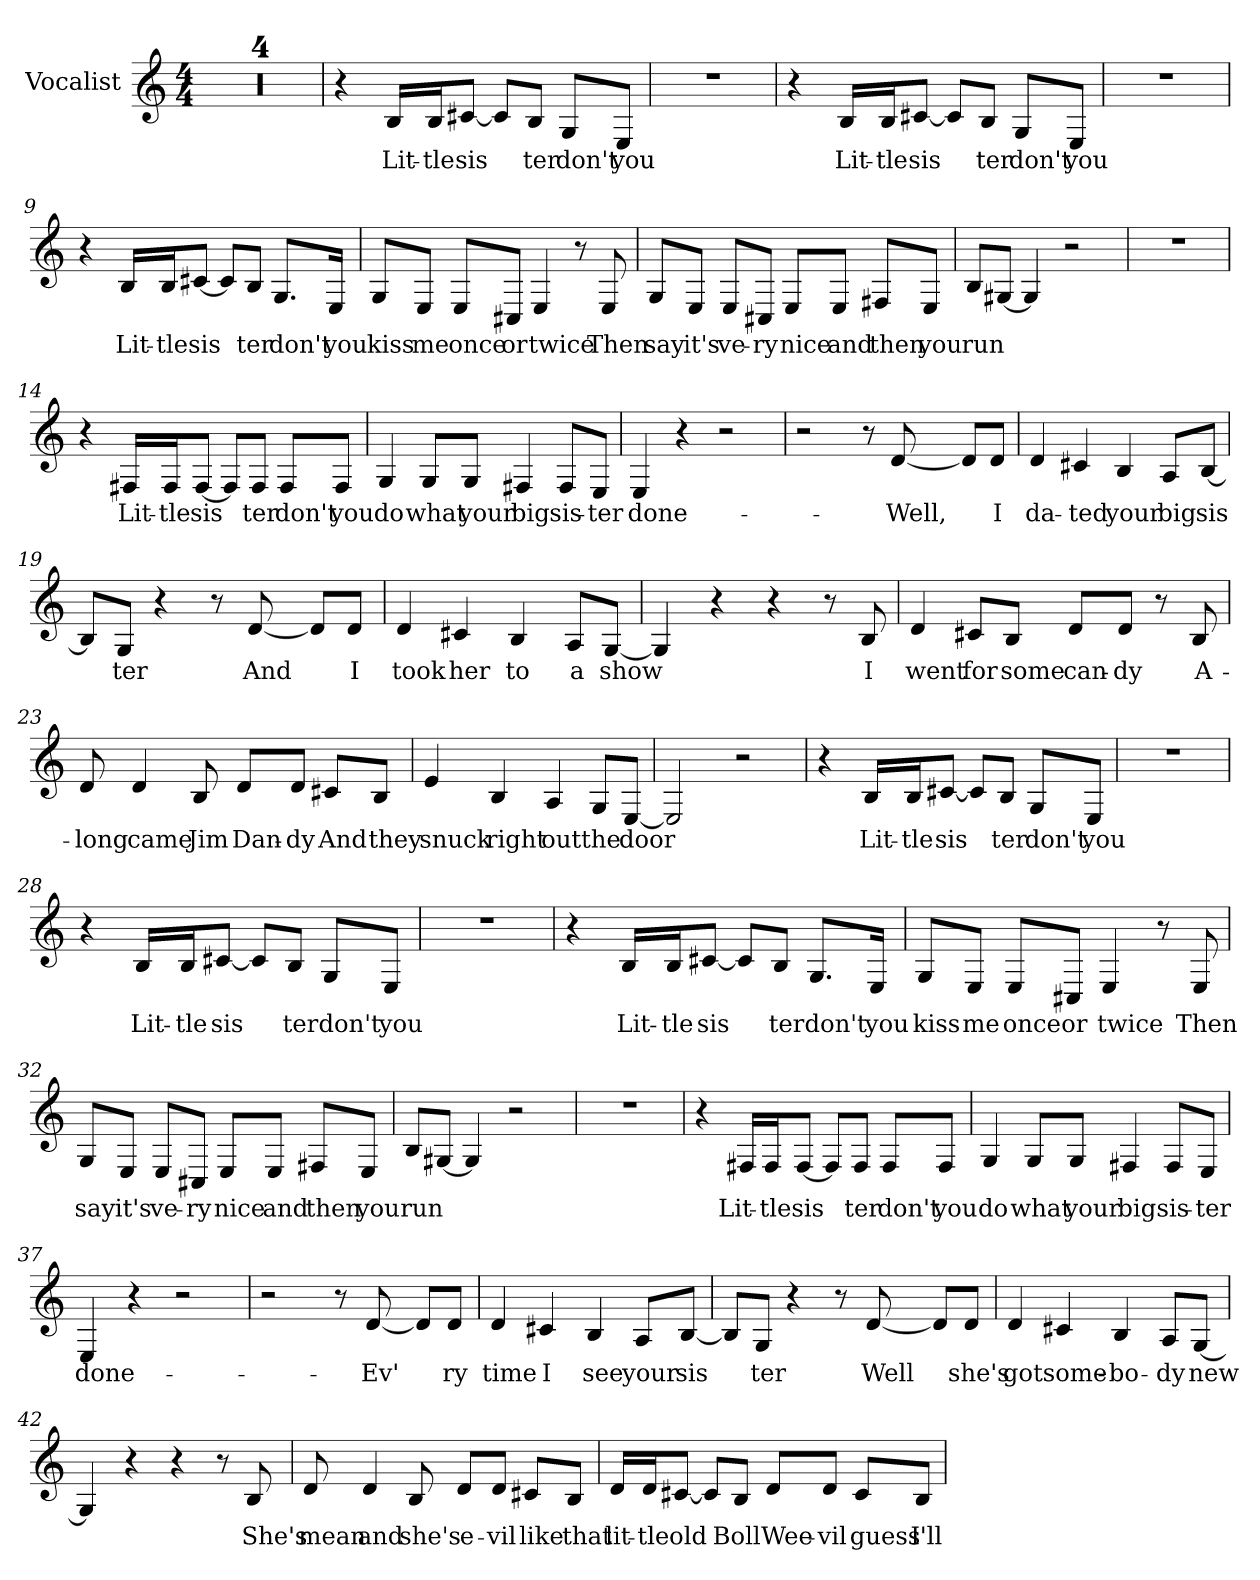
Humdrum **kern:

**kern	**text
*part1	*part1
*staff1	*staff1
*I"Vocalist	*
*clefG2	*
*M4/4	*
=1	=1
*clefG2	*
*M4/4	*
1r	.
=2	=2
1r	.
=3	=3
1r	.
=4	=4
1r	.
=5	=5
4r	.
16B/LL	Lit-
16B/J	-tle
[8c#X/J	sis-
8c#/L]	_
8B/J	-ter
8G/L	don't
8E/J	you
=6	=6
1r	.
=7	=7
4r	.
16B/LL	Lit-
16B/J	-tle
[8c#X/J	sis-
8c#/L]	_
8B/J	-ter
8G/L	don't
8E/J	you
=8	=8
1r	.
=9	=9
4r	.
16B/LL	Lit-
16B/J	-tle
[8c#X/J	sis-
8c#/L]	_
8B/J	-ter
8.G/L	don't
16E/Jk	you
=10	=10
8G/L	kiss
8E/J	me
8E/L	once
8C#X/J	or
4E	twice
8r	.
8E	Then
=11	=11
8G/L	say
8E/J	it's
8E/L	ve-
8C#X/J	-ry
8E/L	nice
8E/J	and
8F#X/L	then
8E/J	you
=12	=12
8B/L	run
[8G#X/J	_
4G#]	_
2r	.
=13	=13
1r	.
=14	=14
4r	.
16F#X/LL	Lit-
16F#/J	-tle
[8F#/J	sis-
8F#/L]	_
8F#/J	-ter
8F#/L	don't
8F#/J	you
=15	=15
4G	do
8G/L	what
8G/J	your
4F#X	big
8F#/L	sis-
8E/J	-ter
=16	=16
4E	done-
4r	.
2r	.
=17	=17
2r	.
8r	.
[8d	-Well,
8d/L]	_
8d/J	I
=18	=18
4d	da-
4c#X	-ted
4B	your
8A/L	big
[8B/J	sis-
=19	=19
8B/L]	_
8G/J	-ter
4r	.
8r	.
[8d	And
8d/L]	_
8d/J	I
=20	=20
4d	took
4c#X	her
4B	to
8A/L	a
[8G/J	show
=21	=21
4G]	_
4r	.
4r	.
8r	.
8B	I
=22	=22
4d	went
8c#X/L	for
8B/J	some
8d/L	can-
8d/J	-dy
8r	.
8B	A-
=23	=23
8d	-long
4d	came
8B	Jim
8d/L	Dan-
8d/J	-dy
8c#X/L	And
8B/J	they
=24	=24
4e	snuck
4B	right
4A	out
8G/L	the
[8E/J	door
=25	=25
2E]	_
2r	.
=26	=26
4r	.
16B/LL	Lit-
16B/J	-tle
[8c#X/J	sis-
8c#/L]	_
8B/J	-ter
8G/L	don't
8E/J	you
=27	=27
1r	.
=28	=28
4r	.
16B/LL	Lit-
16B/J	-tle
[8c#X/J	sis-
8c#/L]	_
8B/J	-ter
8G/L	don't
8E/J	you
=29	=29
1r	.
=30	=30
4r	.
16B/LL	Lit-
16B/J	-tle
[8c#X/J	sis-
8c#/L]	_
8B/J	-ter
8.G/L	don't
16E/Jk	you
=31	=31
8G/L	kiss
8E/J	me
8E/L	once
8C#X/J	or
4E	twice
8r	.
8E	Then
=32	=32
8G/L	say
8E/J	it's
8E/L	ve-
8C#X/J	-ry
8E/L	nice
8E/J	and
8F#X/L	then
8E/J	you
=33	=33
8B/L	run
[8G#X/J	_
4G#]	_
2r	.
=34	=34
1r	.
=35	=35
4r	.
16F#X/LL	Lit-
16F#/J	-tle
[8F#/J	sis-
8F#/L]	_
8F#/J	-ter
8F#/L	don't
8F#/J	you
=36	=36
4G	do
8G/L	what
8G/J	your
4F#X	big
8F#/L	sis-
8E/J	-ter
=37	=37
4E	done-
4r	.
2r	.
=38	=38
2r	.
8r	.
[8d	-Ev'-
8d/L]	_
8d/J	-ry
=39	=39
4d	time
4c#X	I
4B	see
8A/L	your
[8B/J	sis-
=40	=40
8B/L]	_
8G/J	-ter
4r	.
8r	.
[8d	Well
8d/L]	_
8d/J	she's
=41	=41
4d	got
4c#X	some-
4B	-bo-
8A/L	-dy
[8G/J	new
=42	=42
4G]	_
4r	.
4r	.
8r	.
8B	She's
=43	=43
8d	mean
4d	and
8B	she's
8d/L	e-
8d/J	-vil
8c#X/L	like
8B/J	that
=44	=44
16d/LL	lit-
16d/J	-tle
[8c#X/J	old
8c#/L]	_
8B/J	Boll
8d/L	Wee-
8d/J	-vil
8c#/L	guess
8B/J	I'll
=	=
*-	*-
